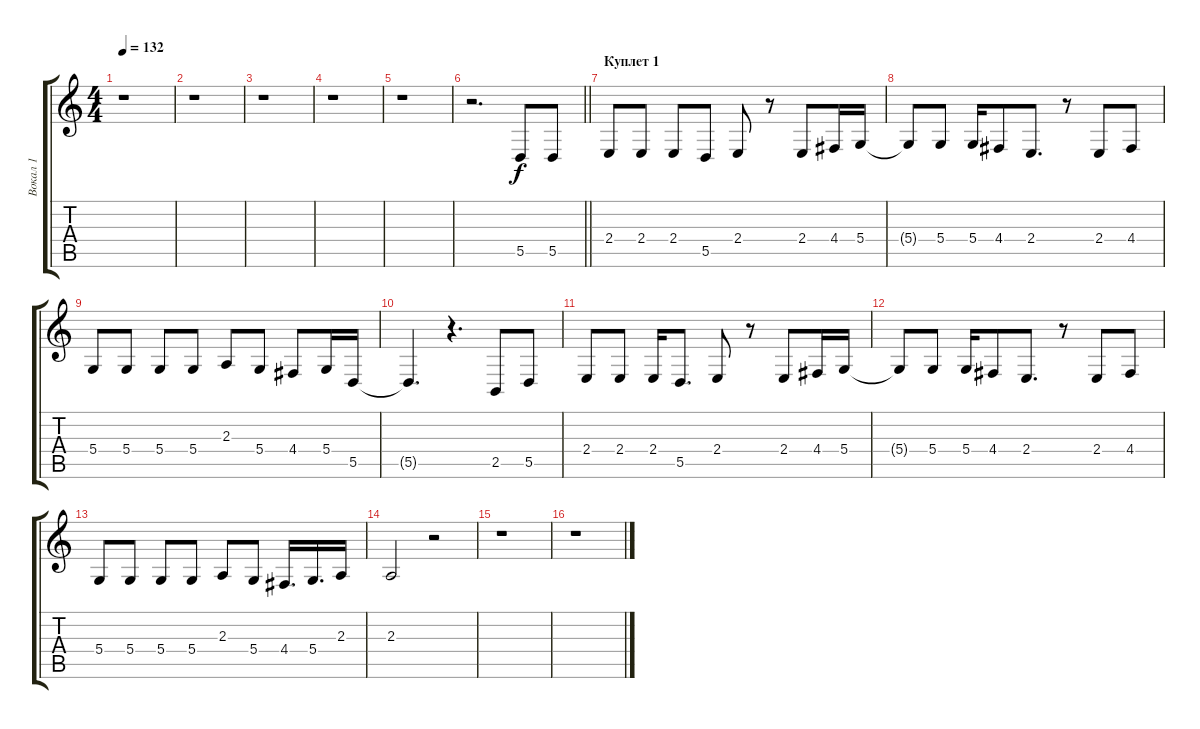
\track ("Вокал 1" "Вокал 1") {instrument tenorsax}
\staff {score tabs}
\tuning (E4 B3 G3 D3 A2 E2) {hide}
\ts (4 4)
\tempo 132
\clef g2
\ks c
r.1{dy f} |
r.1 |
r.1 |
r.1 |
r.1 |
\barLineRight lightlight
r.2{d} 5.5.8 5.5.8 |
\section ("" "Куплет 1")
2.4.8 2.4.8 2.4.8 5.5.8 2.4.8 r.8 2.4.8 4.4.16 5.4.16 |
5.4{t}.8 5.4.8 5.4.16 4.4.8 2.4.8{d} r.8 2.4.8 4.4.8 |
5.4.8 5.4.8 5.4.8 5.4.8 2.3.8 5.4.8 4.4.8 5.4.16 5.5.16 |
5.5{t}.4{d} r.4{d} 2.5.8 5.5.8 |
2.4.8 2.4.8 2.4.16 5.5.8{d} 2.4.8 r.8 2.4.8 4.4.16 5.4.16 |
5.4{t}.8 5.4.8 5.4.16 4.4.8 2.4.8{d} r.8 2.4.8 4.4.8 |
5.4.8 5.4.8 5.4.8 5.4.8 2.3.8 5.4.8 4.4.16{d} 5.4.16{d} 2.3.16 |
2.3.2 r.2 |
r.1 |
r.1
